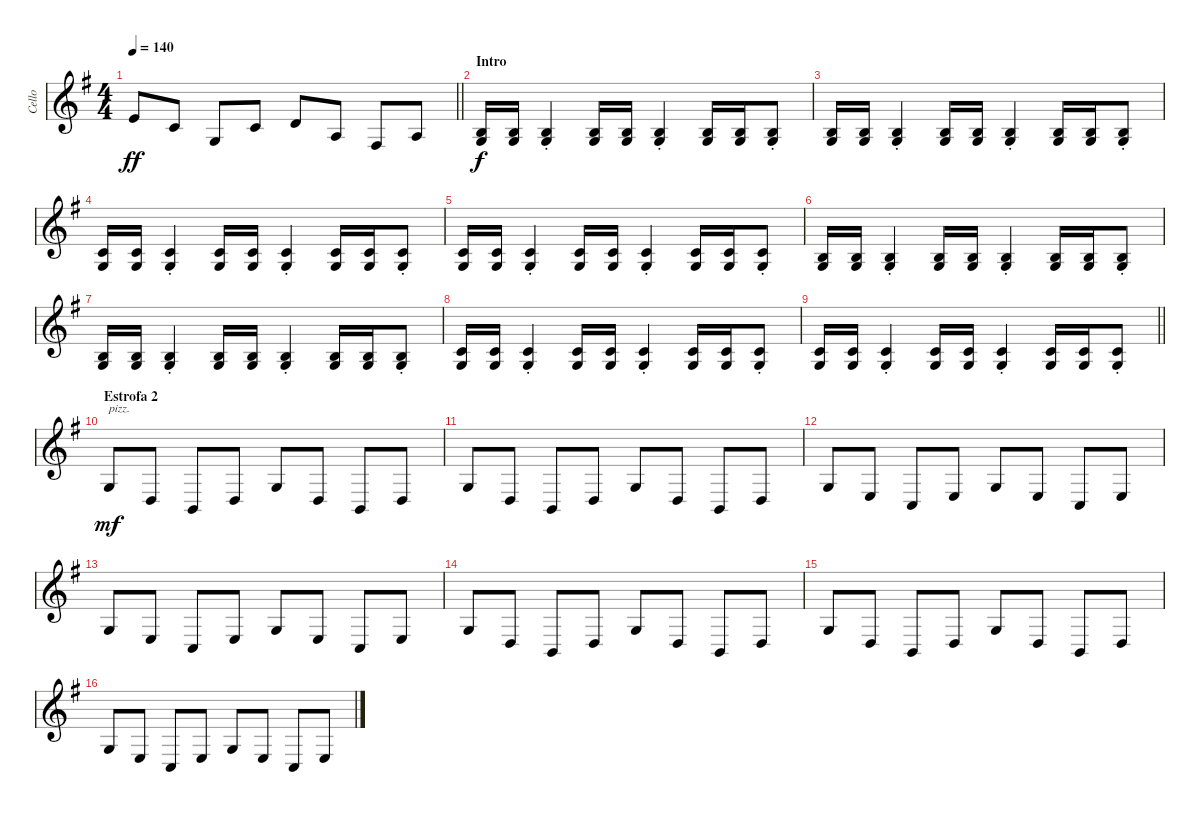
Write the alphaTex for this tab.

\track ("Cello" "Cello") {instrument stringensemble1}
\staff {score}
\tuning (A3 D3 G2 C2) {hide}
\ts (4 4)
\tempo 140
\clef g2
\barLineRight lightlight
\ks g
7.1.8{dy ff} 3.1.8 5.2.8 3.1.8 5.1.8 0.1.8 4.2.8 0.1.8 |
\section ("" "Intro")
(2.1 5.2).16{dy f} (2.1 5.2).16 (2.1{st} 5.2{st}).4 (2.1 5.2).16 (2.1 5.2).16 (2.1{st} 5.2{st}).4 (2.1 5.2).16 (2.1 5.2).16 (2.1{st} 5.2{st}).8 |
(2.1 5.2).16 (2.1 5.2).16 (2.1{st} 5.2{st}).4 (2.1 5.2).16 (2.1 5.2).16 (2.1{st} 5.2{st}).4 (2.1 5.2).16 (2.1 5.2).16 (2.1{st} 5.2{st}).8 |
(3.1 5.2).16 (3.1 5.2).16 (3.1{st} 5.2{st}).4 (3.1 5.2).16 (3.1 5.2).16 (3.1{st} 5.2{st}).4 (3.1 5.2).16 (3.1 5.2).16 (3.1{st} 5.2{st}).8 |
(3.1 5.2).16 (3.1 5.2).16 (3.1{st} 5.2{st}).4 (3.1 5.2).16 (3.1 5.2).16 (3.1{st} 5.2{st}).4 (3.1 5.2).16 (3.1 5.2).16 (3.1{st} 5.2{st}).8 |
(2.1 5.2).16 (2.1 5.2).16 (2.1{st} 5.2{st}).4 (2.1 5.2).16 (2.1 5.2).16 (2.1{st} 5.2{st}).4 (2.1 5.2).16 (2.1 5.2).16 (2.1{st} 5.2{st}).8 |
(2.1 5.2).16 (2.1 5.2).16 (2.1{st} 5.2{st}).4 (2.1 5.2).16 (2.1 5.2).16 (2.1{st} 5.2{st}).4 (2.1 5.2).16 (2.1 5.2).16 (2.1{st} 5.2{st}).8 |
(3.1 5.2).16 (3.1 5.2).16 (3.1{st} 5.2{st}).4 (3.1 5.2).16 (3.1 5.2).16 (3.1{st} 5.2{st}).4 (3.1 5.2).16 (3.1 5.2).16 (3.1{st} 5.2{st}).8 |
\barLineRight lightlight
(3.1 5.2).16 (3.1 5.2).16 (3.1{st} 5.2{st}).4 (3.1 5.2).16 (3.1 5.2).16 (3.1{st} 5.2{st}).4 (3.1 5.2).16 (3.1 5.2).16 (3.1{st} 5.2{st}).8 |
\section ("" "Estrofa 2")
5.2.8{txt "pizz." dy mf instrument pizzicatostrings} 0.2.8 4.3.8 0.2.8 5.2.8 0.2.8 4.3.8 0.2.8 |
5.2.8 0.2.8 4.3.8 0.2.8 5.2.8 0.2.8 4.3.8 0.2.8 |
5.2.8 2.2.8 5.3.8 2.2.8 5.2.8 2.2.8 5.3.8 2.2.8 |
5.2.8 2.2.8 5.3.8 2.2.8 5.2.8 2.2.8 5.3.8 2.2.8 |
5.2.8 0.2.8 4.3.8 0.2.8 5.2.8 0.2.8 4.3.8 0.2.8 |
5.2.8 0.2.8 4.3.8 0.2.8 5.2.8 0.2.8 4.3.8 0.2.8 |
5.2.8 2.2.8 5.3.8 2.2.8 5.2.8 2.2.8 5.3.8 2.2.8
